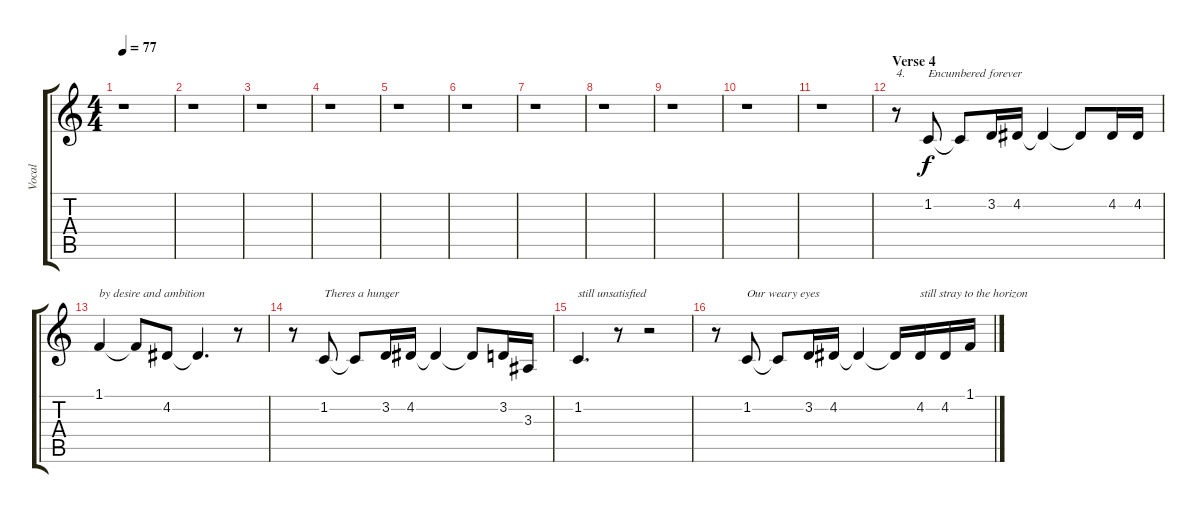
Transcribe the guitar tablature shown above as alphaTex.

\track ("Vocal" "Vocal") {instrument flute}
\staff {score tabs}
\tuning (E4 B3 G3 D3 A2 E2) {hide}
\ts (4 4)
\tempo 77
\clef g2
\ks c
r.1{dy f} |
r.1 |
r.1 |
r.1 |
r.1 |
r.1 |
r.1 |
r.1 |
r.1 |
r.1 |
r.1 |
\section ("" "Verse 4")
r.8{txt "4."} 1.2.8{txt "Encumbered forever"} 1.2{t}.8 3.2.16 4.2.16 4.2{t}.4 4.2{t}.8 4.2.16 4.2.16 |
1.1.4{txt "by desire and ambition"} 1.1{t}.8 4.2.8 4.2{t}.4{d} r.8 |
r.8 1.2.8{txt "Theres a hunger"} 1.2{t}.8 3.2.16 4.2.16 4.2{t}.4 4.2{t}.8 3.2.16 3.3.16 |
1.2.4{d txt "still unsatisfied"} r.8 r.2 |
r.8 1.2.8{txt "Our weary eyes"} 1.2{t}.8 3.2.16 4.2.16 4.2{t}.4 4.2{t}.16 4.2.16{txt "still stray to the horizon"} 4.2.16 1.1.16
